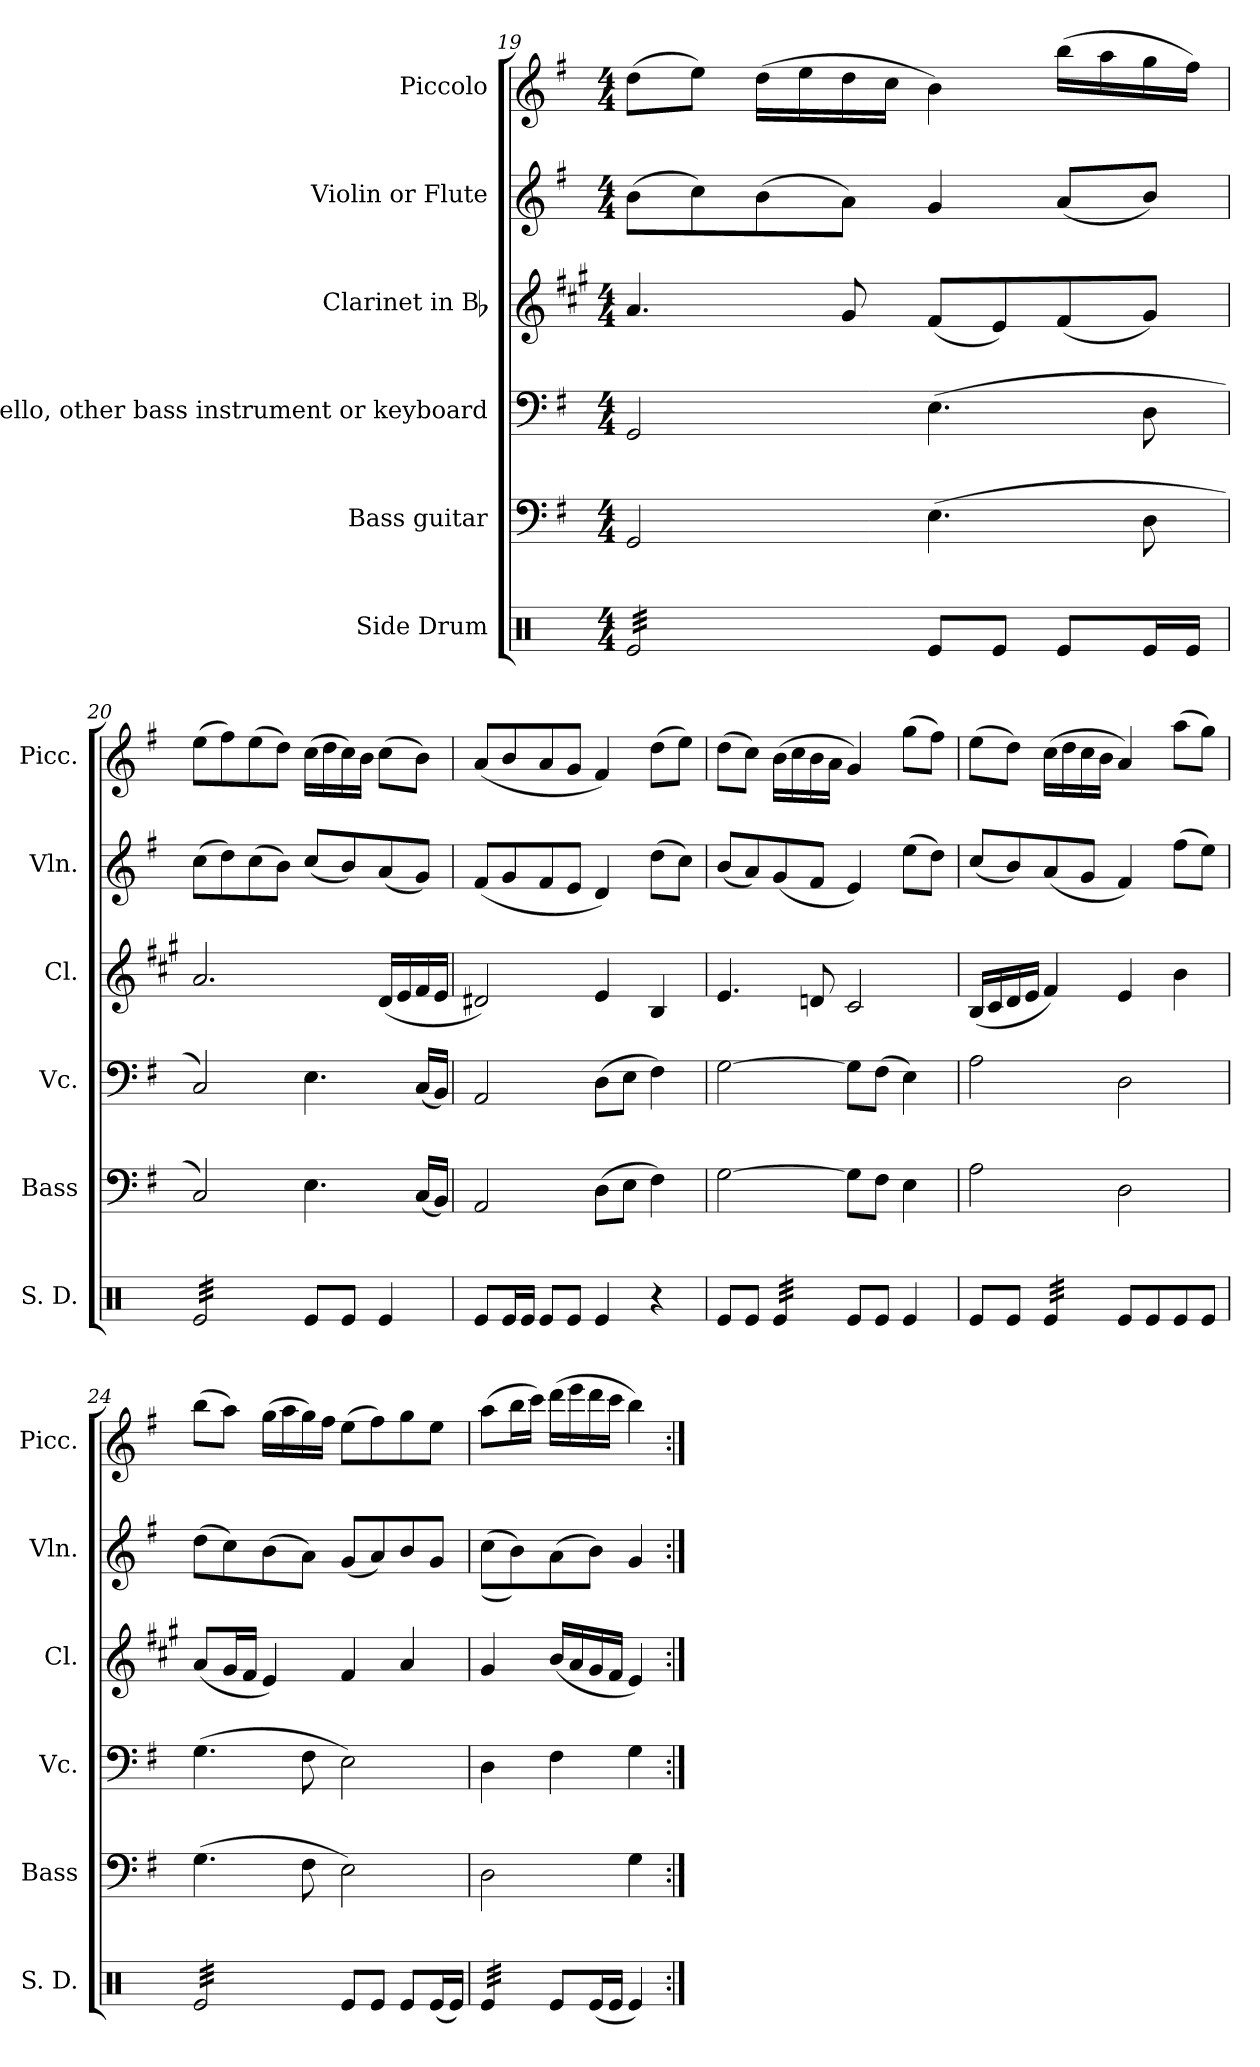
**kern	**kern	**kern	**kern	**kern	**kern
*part6	*part5	*part4	*part3	*part2	*part1
*staff6	*staff5	*staff4	*staff3	*staff2	*staff1
*I"Side Drum	*I"Bass guitar	*I"Violoncello, other bass instrument or keyboard	*I"Clarinet in Bb	*I"Violin or Flute	*I"Piccolo
*I'S. D.	*I'Bass	*I'Vc.	*I'Cl.	*I'Vln.	*I'Picc.
*clefX	*clefF4	*clefF4	*clefG2	*clefG2	*clefG2
*	*ITrd7c12	*	*ITrd1c2	*	*ITrd-7c-12
*k[]	*k[f#]	*k[f#]	*k[f#]	*k[f#]	*k[f#]
*C:	*G:	*G:	*G:	*G:	*G:
*M4/4	*M4/4	*M4/4	*M4/4	*M4/4	*M4/4
=19	=19	=19	=19	=19	=19
*tremolo	*	*	*	*	*
32Rei/LLL	2GGGi/	2GGi/	4.gi/	(8bi\L	(8dddi\L
32Rei/	.	.	.	.	.
32Rei/	.	.	.	.	.
32Rei/	.	.	.	.	.
32Rei/	.	.	.	8cci\)	8eeei\J)
32Rei/	.	.	.	.	.
32Rei/	.	.	.	.	.
32Rei/	.	.	.	.	.
32Rei/	.	.	.	(8bi\	(16dddi\LL
32Rei/	.	.	.	.	.
32Rei/	.	.	.	.	16eeei\
32Rei/	.	.	.	.	.
32Rei/	.	.	8f#i/	8ai\J)	16dddi\
32Rei/	.	.	.	.	.
32Rei/	.	.	.	.	16ccci\JJ
32Rei/JJJ	.	.	.	.	.
*Xtremolo	*	*	*	*	*
8Rei/L	(4.EEi\	(4.Ei\	(8ei/L	4gi/	4bbi\)
8Rei/J	.	.	8di/)	.	.
8Rei/L	.	.	(8ei/	(8ai/L	(16bbbi\LL
.	.	.	.	.	16aaai\
16Rei/L	8DDi\	8Di\	8f#i/J)	8bi/J)	16gggi\
16Rei/JJ	.	.	.	.	16fff#i\JJ)
!!LO:LB:g=z
=20	=20	=20	=20	=20	=20
*tremolo	*	*	*	*	*
32Rei/LLL	2CCi/)	2Ci/)	2.gi/	(8cci\L	(8eeei\L
32Rei/	.	.	.	.	.
32Rei/	.	.	.	.	.
32Rei/	.	.	.	.	.
32Rei/	.	.	.	8ddi\)	8fff#i\)
32Rei/	.	.	.	.	.
32Rei/	.	.	.	.	.
32Rei/	.	.	.	.	.
32Rei/	.	.	.	(8cci\	(8eeei\
32Rei/	.	.	.	.	.
32Rei/	.	.	.	.	.
32Rei/	.	.	.	.	.
32Rei/	.	.	.	8bi\J)	8dddi\J)
32Rei/	.	.	.	.	.
32Rei/	.	.	.	.	.
32Rei/JJJ	.	.	.	.	.
*Xtremolo	*	*	*	*	*
8Rei/L	4.EEi\	4.Ei\	.	(8cci/L	(16ccci\LL
.	.	.	.	.	16dddi\
8Rei/J	.	.	.	8bi/)	16ccci\)
.	.	.	.	.	16bbi\JJ
4Rei/	.	.	(16ci/LL	(8ai/	(8ccci\L
.	.	.	16di/	.	.
.	(16CCi/LL	(16Ci/LL	16ei/	8gi/J)	8bbi\J)
.	16BBBi/JJ)	16BBi/JJ)	16di/JJ	.	.
=21	=21	=21	=21	=21	=21
8Rei/L	2AAAi/	2AAi/	2c#Xi/)	(8f#i/L	(8aai/L
16Rei/L	.	.	.	8gi/	8bbi/
16Rei/JJ	.	.	.	.	.
8Rei/L	.	.	.	8f#i/	8aai/
8Rei/J	.	.	.	8ei/J	8ggi/J
4Rei/	(8DDi\L	(8Di\L	4di/	4di/)	4ff#i/)
.	8EEi\J	8Ei\J	.	.	.
4r	4FF#i\)	4F#i\)	4Ai/	(8ddi\L	(8dddi\L
.	.	.	.	8cci\J)	8eeei\J)
=22	=22	=22	=22	=22	=22
8Rei/L	[2GGi\	[2Gi\	4.di/	(8bi/L	(8dddi\L
8Rei/J	.	.	.	8ai/)	8ccci\J)
*tremolo	*	*	*	*	*
32Rei/LLL	.	.	.	(8gi/	(16bbi\LL
32Rei/	.	.	.	.	.
32Rei/	.	.	.	.	16ccci\
32Rei/	.	.	.	.	.
32Rei/	.	.	8cni/	8f#i/J	16bbi\
32Rei/	.	.	.	.	.
32Rei/	.	.	.	.	16aai\JJ
32Rei/JJJ	.	.	.	.	.
*Xtremolo	*	*	*	*	*
8Rei/L	8GGi\L]	8Gi\L]	2Bi/	4ei/)	4ggi/)
8Rei/J	8FF#i\J	(8F#i\J	.	.	.
4Rei/	4EEi\	4Ei\)	.	(8eei\L	(8gggi\L
.	.	.	.	8ddi\J)	8fff#i\J)
=23	=23	=23	=23	=23	=23
8Rei/L	2AAi\	2Ai\	(16Ai/LL	(8cci/L	(8eeei\L
.	.	.	16Bi/	.	.
8Rei/J	.	.	16ci/	8bi/)	8dddi\J)
.	.	.	16di/JJ	.	.
*tremolo	*	*	*	*	*
32Rei/LLL	.	.	4ei/)	(8ai/	(16ccci\LL
32Rei/	.	.	.	.	.
32Rei/	.	.	.	.	16dddi\
32Rei/	.	.	.	.	.
32Rei/	.	.	.	8gi/J	16ccci\
32Rei/	.	.	.	.	.
32Rei/	.	.	.	.	16bbi\JJ
32Rei/JJJ	.	.	.	.	.
*Xtremolo	*	*	*	*	*
8Rei/L	2DDi\	2Di\	4di/	4f#i/)	4aai/)
8Rei/	.	.	.	.	.
8Rei/	.	.	4ai\	(8ff#i\L	(8aaai\L
8Rei/J	.	.	.	8eei\J)	8gggi\J)
=24	=24	=24	=24	=24	=24
*tremolo	*	*	*	*	*
32Rei/LLL	(4.GGi\	(4.Gi\	(8gi/L	(8ddi\L	(8bbbi\L
32Rei/	.	.	.	.	.
32Rei/	.	.	.	.	.
32Rei/	.	.	.	.	.
32Rei/	.	.	16f#i/L	8cci\)	8aaai\J)
32Rei/	.	.	.	.	.
32Rei/	.	.	16ei/JJ	.	.
32Rei/	.	.	.	.	.
32Rei/	.	.	4di/)	(8bi\	(16gggi\LL
32Rei/	.	.	.	.	.
32Rei/	.	.	.	.	16aaai\
32Rei/	.	.	.	.	.
32Rei/	8FF#i\	8F#i\	.	8ai\J)	16gggi\)
32Rei/	.	.	.	.	.
32Rei/	.	.	.	.	16fff#i\JJ
32Rei/JJJ	.	.	.	.	.
*Xtremolo	*	*	*	*	*
8Rei/L	2EEi\)	2Ei\)	4ei/	(8gi/L	(8eeei\L
8Rei/J	.	.	.	8ai/)	8fff#i\)
8Rei/L	.	.	4gi/	8bi/	8gggi\
(16Rei/L	.	.	.	8gi/J	8eeei\J
16Rei/JJ)	.	.	.	.	.
!!LO:LB:g=z
=25	=25	=25	=25	=25	=25
*tremolo	*	*	*	*	*
32Rei/LLL	2DDi\	4Di\	4f#i/	((8cci\L	(8aaai\L
32Rei/	.	.	.	.	.
32Rei/	.	.	.	.	.
32Rei/	.	.	.	.	.
32Rei/	.	.	.	8bi\))	16bbbi\L
32Rei/	.	.	.	.	.
32Rei/	.	.	.	.	16cccci\JJ)
32Rei/JJJ	.	.	.	.	.
*Xtremolo	*	*	*	*	*
8Rei/L	.	4F#i\	(16ai/LL	(8ai\	(16ddddi\LL
.	.	.	16gi/	.	16eeeei\
(16Rei/L	.	.	16f#i/	8bi\J)	16ddddi\
16Rei/JJ	.	.	16ei/JJ	.	16cccci\JJ
4Rei/)	4GGi\	4Gi\	4di/)	4gi/	4bbbi\)
=:|!	=:|!	=:|!	=:|!	=:|!	=:|!
*-	*-	*-	*-	*-	*-
